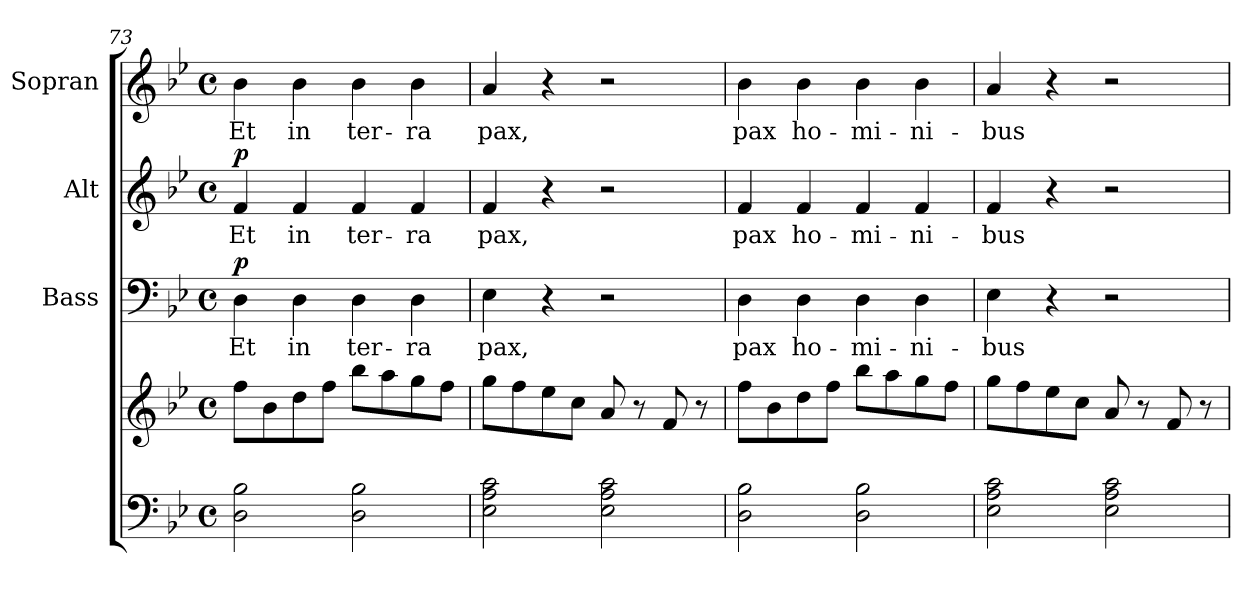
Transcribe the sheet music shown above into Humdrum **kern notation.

**kern	**kern	**kern	**text	**dynam	**kern	**text	**dynam	**kern	**text
*part4	*part4	*part3	*part3	*part3	*part2	*part2	*part2	*part1	*part1
*staff5	*staff4	*staff3	*staff3	*staff3	*staff2	*staff2	*staff2	*staff1	*staff1
*	*	*I"Bass	*	*	*I"Alt	*	*	*I"Sopran	*
*	*	*I'B.	*	*	*I'A.	*	*	*I'S.	*
*clefF4	*clefG2	*clefF4	*	*	*clefG2	*	*	*clefG2	*
*k[b-e-]	*k[b-e-]	*k[b-e-]	*	*	*k[b-e-]	*	*	*k[b-e-]	*
*B-:	*B-:	*B-:	*	*	*B-:	*	*	*B-:	*
*M4/4	*M4/4	*M4/4	*	*	*M4/4	*	*	*M4/4	*
*met(c)	*met(c)	*met(c)	*	*	*met(c)	*	*	*met(c)	*
=73	=73	=73	=73	=73	=73	=73	=73	=73	=73
!	!	!	!LO:LY:b	!LO:DY:a	!	!LO:LY:b	!LO:DY:a	!	!LO:LY:b
2D\ 2B-\	8ff\L	4D\	Et	p	4f/	Et	p	4b-\	Et
.	8b-\	.	.	.	.	.	.	.	.
!	!	!	!LO:LY:b	!	!	!LO:LY:b	!	!	!LO:LY:b
.	8dd\	4D\	in	.	4f/	in	.	4b-\	in
.	8ff\J	.	.	.	.	.	.	.	.
!	!	!	!LO:LY:b	!	!	!LO:LY:b	!	!	!LO:LY:b
2D\ 2B-\	8bb-\L	4D\	ter-	.	4f/	ter-	.	4b-\	ter-
.	8aa\	.	.	.	.	.	.	.	.
!	!	!	!LO:LY:b	!	!	!LO:LY:b	!	!	!LO:LY:b
.	8gg\	4D\	-ra	.	4f/	-ra	.	4b-\	-ra
.	8ff\J	.	.	.	.	.	.	.	.
=74	=74	=74	=74	=74	=74	=74	=74	=74	=74
!	!	!	!LO:LY:b	!	!	!LO:LY:b	!	!	!LO:LY:b
2E-\ 2A\ 2c\	8gg\L	4E-\	pax,	.	4f/	pax,	.	4a/	pax,
.	8ff\	.	.	.	.	.	.	.	.
.	8ee-\	4r	.	.	4r	.	.	4r	.
.	8cc\J	.	.	.	.	.	.	.	.
2E-\ 2A\ 2c\	8a/	2r	.	.	2r	.	.	2r	.
.	8r	.	.	.	.	.	.	.	.
.	8f/	.	.	.	.	.	.	.	.
.	8r	.	.	.	.	.	.	.	.
=75	=75	=75	=75	=75	=75	=75	=75	=75	=75
!	!	!	!LO:LY:b	!	!	!LO:LY:b	!	!	!LO:LY:b
2D\ 2B-\	8ff\L	4D\	pax	.	4f/	pax	.	4b-\	pax
.	8b-\	.	.	.	.	.	.	.	.
!	!	!	!LO:LY:b	!	!	!LO:LY:b	!	!	!LO:LY:b
.	8dd\	4D\	ho-	.	4f/	ho-	.	4b-\	ho-
.	8ff\J	.	.	.	.	.	.	.	.
!	!	!	!LO:LY:b	!	!	!LO:LY:b	!	!	!LO:LY:b
2D\ 2B-\	8bb-\L	4D\	-mi-	.	4f/	-mi-	.	4b-\	-mi-
.	8aa\	.	.	.	.	.	.	.	.
!	!	!	!LO:LY:b	!	!	!LO:LY:b	!	!	!LO:LY:b
.	8gg\	4D\	-ni-	.	4f/	-ni-	.	4b-\	-ni-
.	8ff\J	.	.	.	.	.	.	.	.
=76	=76	=76	=76	=76	=76	=76	=76	=76	=76
!	!	!	!LO:LY:b	!	!	!LO:LY:b	!	!	!LO:LY:b
2E-\ 2A\ 2c\	8gg\L	4E-\	-bus	.	4f/	-bus	.	4a/	-bus
.	8ff\	.	.	.	.	.	.	.	.
.	8ee-\	4r	.	.	4r	.	.	4r	.
.	8cc\J	.	.	.	.	.	.	.	.
2E-\ 2A\ 2c\	8a/	2r	.	.	2r	.	.	2r	.
.	8r	.	.	.	.	.	.	.	.
.	8f/	.	.	.	.	.	.	.	.
.	8r	.	.	.	.	.	.	.	.
=	=	=	=	=	=	=	=	=	=
*-	*-	*-	*-	*-	*-	*-	*-	*-	*-
